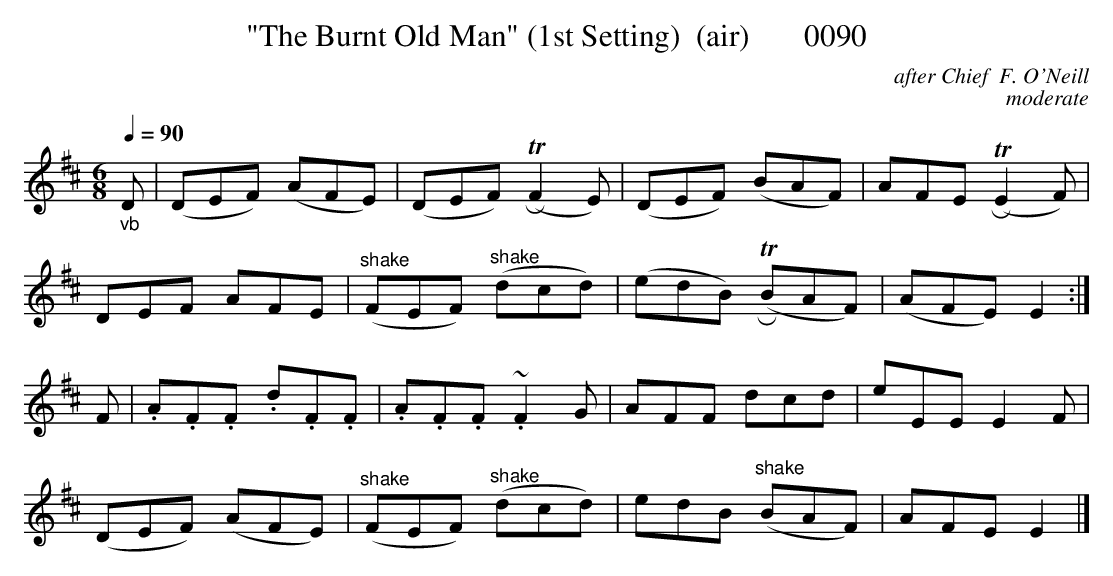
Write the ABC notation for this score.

X:1
T:"The Burnt Old Man" (1st Setting)  (air)       0090
C:after Chief  F. O'Neill
C:moderate
Q:1/4=90
M:6/8
L:1/8
K:D
"_vb"D|(DEF) (AFE)|(DEF) (TRF2E)|(DEF) (BAF)|AFE (TRE2F)|
DEF AFE|"^shake"(FEF) "^shake"(dcd)|(edB) (TRBAF)|(AFE) E2:|
F|.A.F.F .d.F.F|.A.F.F  ~.F2G|AFF dcd|eEE E2F|
(DEF) (AFE)|"^shake"(FEF) "^shake"(dcd)|edB "^shake"(BAF)|AFE E2|]
